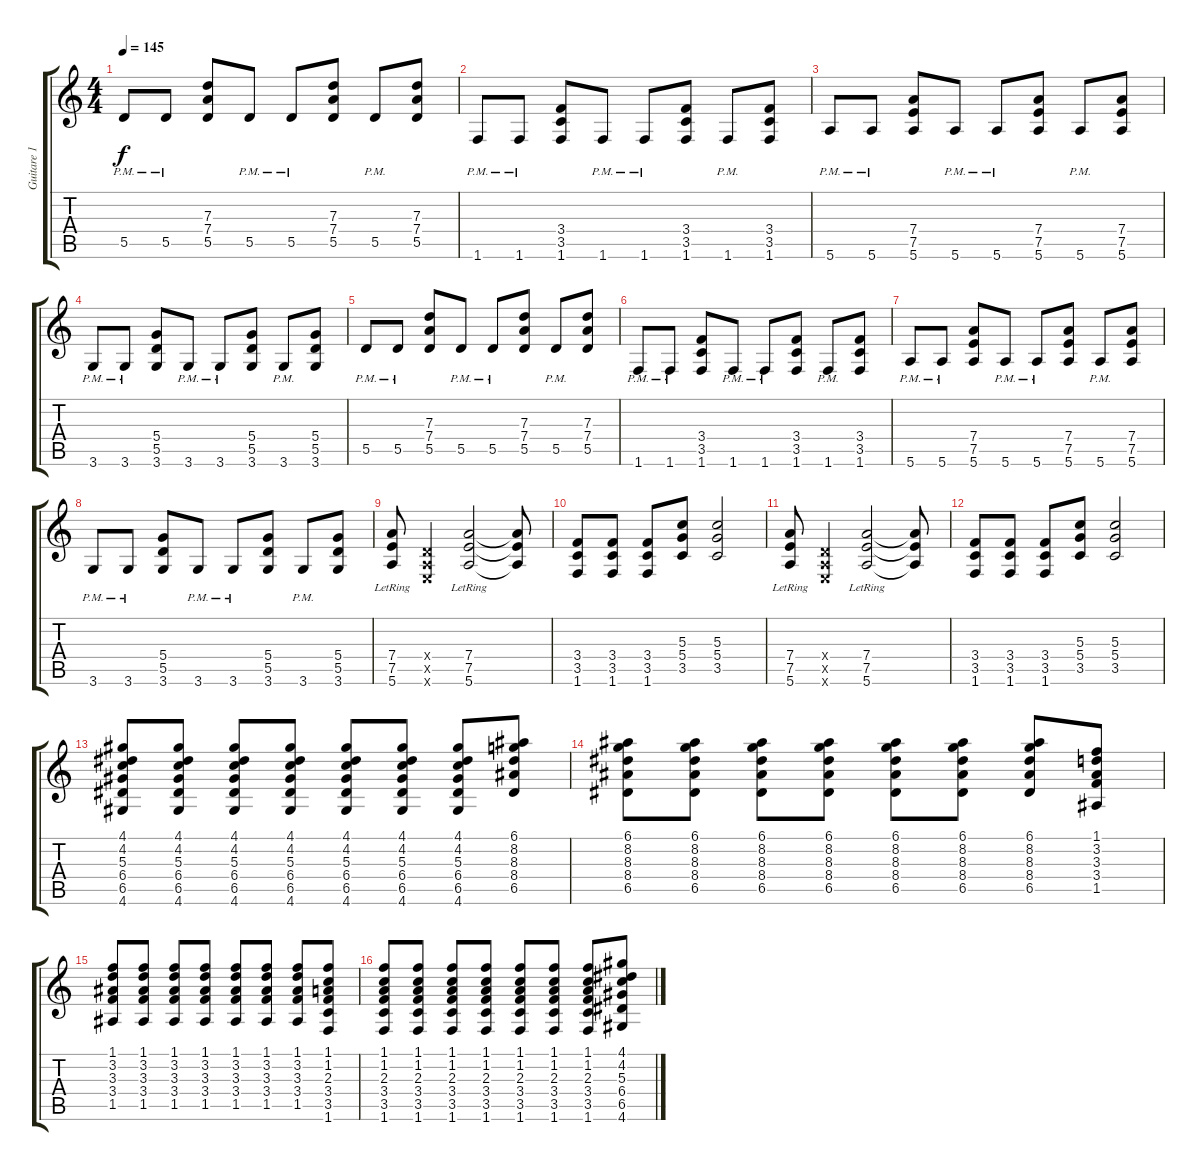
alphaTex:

\track ("Guitare 1" "Guitare 1") {instrument overdrivenguitar}
\staff {score tabs}
\tuning (E4 B3 G3 D3 A2 E2) {hide}
\ts (4 4)
\tempo 145
\clef g2
\ks c
5.5{pm}.8{dy f} 5.5{pm}.8 (7.3 7.4 5.5).8 5.5{pm}.8 5.5{pm}.8 (7.3 7.4 5.5).8 5.5{pm}.8 (7.3 7.4 5.5).8 |
1.6{pm}.8 1.6{pm}.8 (3.4 3.5 1.6).8 1.6{pm}.8 1.6{pm}.8 (3.4 3.5 1.6).8 1.6{pm}.8 (3.4 3.5 1.6).8 |
5.6{pm}.8 5.6{pm}.8 (7.4 7.5 5.6).8 5.6{pm}.8 5.6{pm}.8 (7.4 7.5 5.6).8 5.6{pm}.8 (7.4 7.5 5.6).8 |
3.6{pm}.8 3.6{pm}.8 (5.4 5.5 3.6).8 3.6{pm}.8 3.6{pm}.8 (5.4 5.5 3.6).8 3.6{pm}.8 (5.4 5.5 3.6).8 |
5.5{pm}.8 5.5{pm}.8 (7.3 7.4 5.5).8 5.5{pm}.8 5.5{pm}.8 (7.3 7.4 5.5).8 5.5{pm}.8 (7.3 7.4 5.5).8 |
1.6{pm}.8 1.6{pm}.8 (3.4 3.5 1.6).8 1.6{pm}.8 1.6{pm}.8 (3.4 3.5 1.6).8 1.6{pm}.8 (3.4 3.5 1.6).8 |
5.6{pm}.8 5.6{pm}.8 (7.4 7.5 5.6).8 5.6{pm}.8 5.6{pm}.8 (7.4 7.5 5.6).8 5.6{pm}.8 (7.4 7.5 5.6).8 |
3.6{pm}.8 3.6{pm}.8 (5.4 5.5 3.6).8 3.6{pm}.8 3.6{pm}.8 (5.4 5.5 3.6).8 3.6{pm}.8 (5.4 5.5 3.6).8 |
(7.4{lr} 7.5{lr} 5.6{lr}).8 (0.4{x} 0.5{x} 0.6{x}).4 (7.4{lr} 7.5{lr} 5.6{lr}).2 (7.4{t} 7.5{t} 5.6{t}).8 |
(3.4 3.5 1.6).8 (3.4 3.5 1.6).8 (3.4 3.5 1.6).8 (5.3 5.4 3.5).8 (5.3 5.4 3.5).2 |
(7.4{lr} 7.5{lr} 5.6{lr}).8 (0.4{x} 0.5{x} 0.6{x}).4 (7.4{lr} 7.5{lr} 5.6{lr}).2 (7.4{t} 7.5{t} 5.6{t}).8 |
(3.4 3.5 1.6).8 (3.4 3.5 1.6).8 (3.4 3.5 1.6).8 (5.3 5.4 3.5).8 (5.3 5.4 3.5).2 |
(4.1 4.2 5.3 6.4 6.5 4.6).8 (4.1 4.2 5.3 6.4 6.5 4.6).8 (4.1 4.2 5.3 6.4 6.5 4.6).8 (4.1 4.2 5.3 6.4 6.5 4.6).8 (4.1 4.2 5.3 6.4 6.5 4.6).8 (4.1 4.2 5.3 6.4 6.5 4.6).8 (4.1 4.2 5.3 6.4 6.5 4.6).8 (6.1 8.2 8.3 8.4 6.5).8 |
(6.1 8.2 8.3 8.4 6.5).8 (6.1 8.2 8.3 8.4 6.5).8 (6.1 8.2 8.3 8.4 6.5).8 (6.1 8.2 8.3 8.4 6.5).8 (6.1 8.2 8.3 8.4 6.5).8 (6.1 8.2 8.3 8.4 6.5).8 (6.1 8.2 8.3 8.4 6.5).8 (1.1 3.2 3.3 3.4 1.5).8 |
(1.1 3.2 3.3 3.4 1.5).8 (1.1 3.2 3.3 3.4 1.5).8 (1.1 3.2 3.3 3.4 1.5).8 (1.1 3.2 3.3 3.4 1.5).8 (1.1 3.2 3.3 3.4 1.5).8 (1.1 3.2 3.3 3.4 1.5).8 (1.1 3.2 3.3 3.4 1.5).8 (1.1 1.2 2.3 3.4 3.5 1.6).8 |
(1.1 1.2 2.3 3.4 3.5 1.6).8 (1.1 1.2 2.3 3.4 3.5 1.6).8 (1.1 1.2 2.3 3.4 3.5 1.6).8 (1.1 1.2 2.3 3.4 3.5 1.6).8 (1.1 1.2 2.3 3.4 3.5 1.6).8 (1.1 1.2 2.3 3.4 3.5 1.6).8 (1.1 1.2 2.3 3.4 3.5 1.6).8 (4.1 4.2 5.3 6.4 6.5 4.6).8
